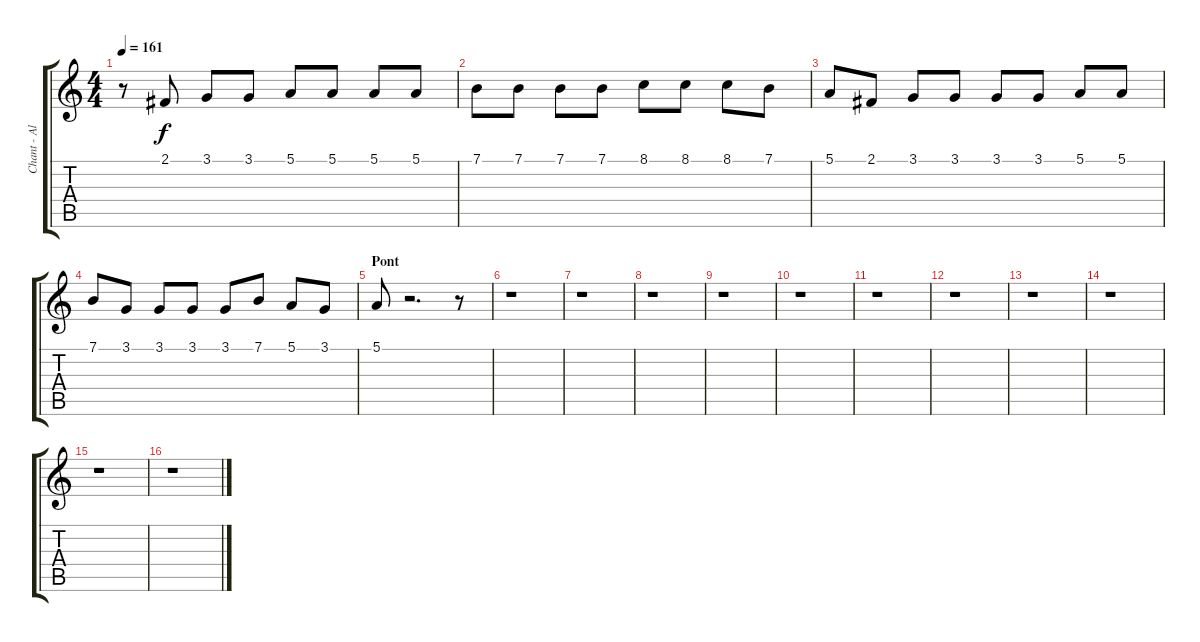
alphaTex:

\track ("Chant - Alex" "Chant - Al") {instrument altosax}
\staff {score tabs}
\tuning (E4 B3 G3 D3 A2 E2) {hide}
\ts (4 4)
\tempo 161
\clef g2
\ks c
r.8{dy f} 2.1.8 3.1.8 3.1.8 5.1.8 5.1.8 5.1.8 5.1.8 |
7.1.8 7.1.8 7.1.8 7.1.8 8.1.8 8.1.8 8.1.8 7.1.8 |
5.1.8 2.1.8 3.1.8 3.1.8 3.1.8 3.1.8 5.1.8 5.1.8 |
7.1.8 3.1.8 3.1.8 3.1.8 3.1.8 7.1.8 5.1.8 3.1.8 |
\section ("" "Pont")
5.1.8 r.2{d} r.8 |
r.1 |
r.1 |
r.1 |
r.1 |
r.1 |
r.1 |
r.1 |
r.1 |
r.1 |
r.1 |
r.1
